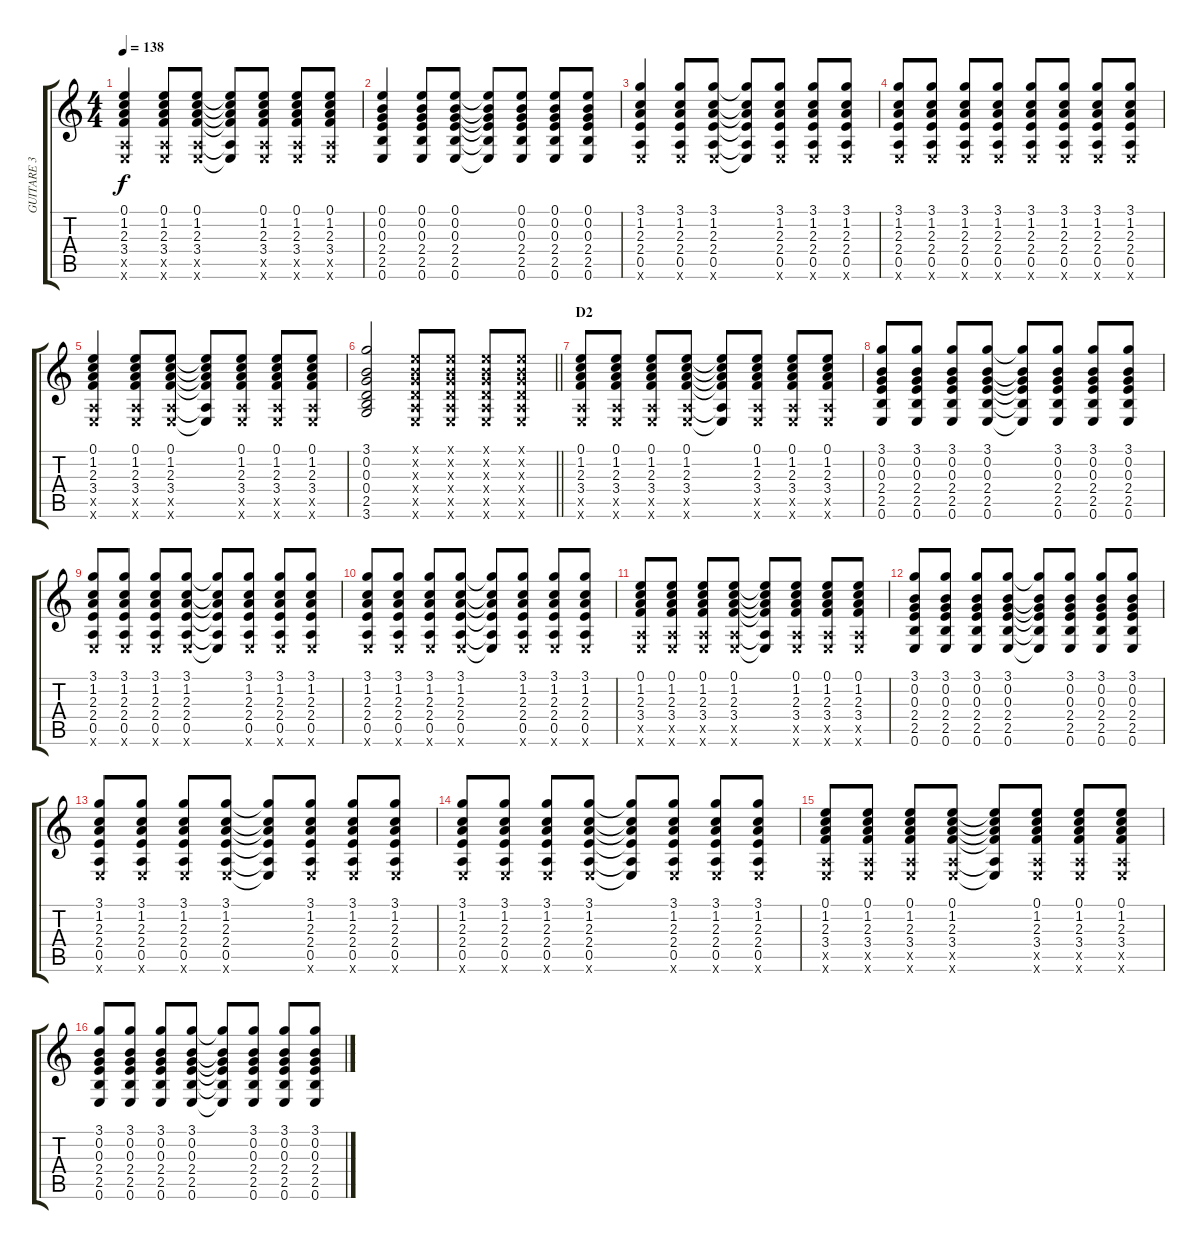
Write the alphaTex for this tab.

\track ("GUITARE 3" "GUITARE 3") {instrument acousticguitarsteel}
\staff {score tabs}
\tuning (E4 B3 G3 D3 A2 E2) {hide}
\ts (4 4)
\tempo 138
\clef g2
\ks c
(0.1 1.2 2.3 3.4 0.5{x} 0.6{x}).4{dy f} (0.1 1.2 2.3 3.4 0.5{x} 0.6{x}).8 (0.1 1.2 2.3 3.4 0.5{x} 0.6{x}).8 (0.1{t} 1.2{t} 2.3{t} 3.4{t} 0.5{t} 0.6{t}).8 (0.1 1.2 2.3 3.4 0.5{x} 0.6{x}).8 (0.1 1.2 2.3 3.4 0.5{x} 0.6{x}).8 (0.1 1.2 2.3 3.4 0.5{x} 0.6{x}).8 |
(0.1 0.2 0.3 2.4 2.5 0.6).4 (0.1 0.2 0.3 2.4 2.5 0.6).8 (0.1 0.2 0.3 2.4 2.5 0.6).8 (0.1{t} 0.2{t} 0.3{t} 2.4{t} 2.5{t} 0.6{t}).8 (0.1 0.2 0.3 2.4 2.5 0.6).8 (0.1 0.2 0.3 2.4 2.5 0.6).8 (0.1 0.2 0.3 2.4 2.5 0.6).8 |
(3.1 1.2 2.3 2.4 0.5 0.6{x}).4 (3.1 1.2 2.3 2.4 0.5 0.6{x}).8 (3.1 1.2 2.3 2.4 0.5 0.6{x}).8 (3.1{t} 1.2{t} 2.3{t} 2.4{t} 0.5{t} 0.6{t}).8 (3.1 1.2 2.3 2.4 0.5 0.6{x}).8 (3.1 1.2 2.3 2.4 0.5 0.6{x}).8 (3.1 1.2 2.3 2.4 0.5 0.6{x}).8 |
(3.1 1.2 2.3 2.4 0.5 0.6{x}).8 (3.1 1.2 2.3 2.4 0.5 0.6{x}).8 (3.1 1.2 2.3 2.4 0.5 0.6{x}).8 (3.1 1.2 2.3 2.4 0.5 0.6{x}).8 (3.1 1.2 2.3 2.4 0.5 0.6{x}).8 (3.1 1.2 2.3 2.4 0.5 0.6{x}).8 (3.1 1.2 2.3 2.4 0.5 0.6{x}).8 (3.1 1.2 2.3 2.4 0.5 0.6{x}).8 |
(0.1 1.2 2.3 3.4 0.5{x} 0.6{x}).4 (0.1 1.2 2.3 3.4 0.5{x} 0.6{x}).8 (0.1 1.2 2.3 3.4 0.5{x} 0.6{x}).8 (0.1{t} 1.2{t} 2.3{t} 3.4{t} 0.5{t} 0.6{t}).8 (0.1 1.2 2.3 3.4 0.5{x} 0.6{x}).8 (0.1 1.2 2.3 3.4 0.5{x} 0.6{x}).8 (0.1 1.2 2.3 3.4 0.5{x} 0.6{x}).8 |
\barLineRight lightlight
(3.1 0.2 0.3 0.4 2.5 3.6).2 (0.1{x} 0.2{x} 0.3{x} 0.4{x} 0.5{x} 0.6{x}).8 (0.1{x} 0.2{x} 0.3{x} 0.4{x} 0.5{x} 0.6{x}).8 (0.1{x} 0.2{x} 0.3{x} 0.4{x} 0.5{x} 0.6{x}).8 (0.1{x} 0.2{x} 0.3{x} 0.4{x} 0.5{x} 0.6{x}).8 |
\section ("" "D2")
(0.1 1.2 2.3 3.4 0.5{x} 0.6{x}).8{volume 10} (0.1 1.2 2.3 3.4 0.5{x} 0.6{x}).8 (0.1 1.2 2.3 3.4 0.5{x} 0.6{x}).8 (0.1 1.2 2.3 3.4 0.5{x} 0.6{x}).8 (0.1{t} 1.2{t} 2.3{t} 3.4{t} 0.5{t} 0.6{t}).8 (0.1 1.2 2.3 3.4 0.5{x} 0.6{x}).8 (0.1 1.2 2.3 3.4 0.5{x} 0.6{x}).8 (0.1 1.2 2.3 3.4 0.5{x} 0.6{x}).8 |
(3.1 0.2 0.3 2.4 2.5 0.6).8 (3.1 0.2 0.3 2.4 2.5 0.6).8 (3.1 0.2 0.3 2.4 2.5 0.6).8 (3.1 0.2 0.3 2.4 2.5 0.6).8 (3.1{t} 0.2{t} 0.3{t} 2.4{t} 2.5{t} 0.6{t}).8 (3.1 0.2 0.3 2.4 2.5 0.6).8 (3.1 0.2 0.3 2.4 2.5 0.6).8 (3.1 0.2 0.3 2.4 2.5 0.6).8 |
(3.1 1.2 2.3 2.4 0.5 0.6{x}).8 (3.1 1.2 2.3 2.4 0.5 0.6{x}).8 (3.1 1.2 2.3 2.4 0.5 0.6{x}).8 (3.1 1.2 2.3 2.4 0.5 0.6{x}).8 (3.1{t} 1.2{t} 2.3{t} 2.4{t} 0.5{t} 0.6{t}).8 (3.1 1.2 2.3 2.4 0.5 0.6{x}).8 (3.1 1.2 2.3 2.4 0.5 0.6{x}).8 (3.1 1.2 2.3 2.4 0.5 0.6{x}).8 |
(3.1 1.2 2.3 2.4 0.5 0.6{x}).8 (3.1 1.2 2.3 2.4 0.5 0.6{x}).8 (3.1 1.2 2.3 2.4 0.5 0.6{x}).8 (3.1 1.2 2.3 2.4 0.5 0.6{x}).8 (3.1{t} 1.2{t} 2.3{t} 2.4{t} 0.5{t} 0.6{t}).8 (3.1 1.2 2.3 2.4 0.5 0.6{x}).8 (3.1 1.2 2.3 2.4 0.5 0.6{x}).8 (3.1 1.2 2.3 2.4 0.5 0.6{x}).8 |
(0.1 1.2 2.3 3.4 0.5{x} 0.6{x}).8 (0.1 1.2 2.3 3.4 0.5{x} 0.6{x}).8 (0.1 1.2 2.3 3.4 0.5{x} 0.6{x}).8 (0.1 1.2 2.3 3.4 0.5{x} 0.6{x}).8 (0.1{t} 1.2{t} 2.3{t} 3.4{t} 0.5{t} 0.6{t}).8 (0.1 1.2 2.3 3.4 0.5{x} 0.6{x}).8 (0.1 1.2 2.3 3.4 0.5{x} 0.6{x}).8 (0.1 1.2 2.3 3.4 0.5{x} 0.6{x}).8 |
(3.1 0.2 0.3 2.4 2.5 0.6).8 (3.1 0.2 0.3 2.4 2.5 0.6).8 (3.1 0.2 0.3 2.4 2.5 0.6).8 (3.1 0.2 0.3 2.4 2.5 0.6).8 (3.1{t} 0.2{t} 0.3{t} 2.4{t} 2.5{t} 0.6{t}).8 (3.1 0.2 0.3 2.4 2.5 0.6).8 (3.1 0.2 0.3 2.4 2.5 0.6).8 (3.1 0.2 0.3 2.4 2.5 0.6).8 |
(3.1 1.2 2.3 2.4 0.5 0.6{x}).8 (3.1 1.2 2.3 2.4 0.5 0.6{x}).8 (3.1 1.2 2.3 2.4 0.5 0.6{x}).8 (3.1 1.2 2.3 2.4 0.5 0.6{x}).8 (3.1{t} 1.2{t} 2.3{t} 2.4{t} 0.5{t} 0.6{t}).8 (3.1 1.2 2.3 2.4 0.5 0.6{x}).8 (3.1 1.2 2.3 2.4 0.5 0.6{x}).8 (3.1 1.2 2.3 2.4 0.5 0.6{x}).8 |
(3.1 1.2 2.3 2.4 0.5 0.6{x}).8{volume 8} (3.1 1.2 2.3 2.4 0.5 0.6{x}).8 (3.1 1.2 2.3 2.4 0.5 0.6{x}).8 (3.1 1.2 2.3 2.4 0.5 0.6{x}).8 (3.1{t} 1.2{t} 2.3{t} 2.4{t} 0.5{t} 0.6{t}).8 (3.1 1.2 2.3 2.4 0.5 0.6{x}).8 (3.1 1.2 2.3 2.4 0.5 0.6{x}).8 (3.1 1.2 2.3 2.4 0.5 0.6{x}).8 |
(0.1 1.2 2.3 3.4 0.5{x} 0.6{x}).8 (0.1 1.2 2.3 3.4 0.5{x} 0.6{x}).8 (0.1 1.2 2.3 3.4 0.5{x} 0.6{x}).8 (0.1 1.2 2.3 3.4 0.5{x} 0.6{x}).8 (0.1{t} 1.2{t} 2.3{t} 3.4{t} 0.5{t} 0.6{t}).8 (0.1 1.2 2.3 3.4 0.5{x} 0.6{x}).8 (0.1 1.2 2.3 3.4 0.5{x} 0.6{x}).8 (0.1 1.2 2.3 3.4 0.5{x} 0.6{x}).8 |
(3.1 0.2 0.3 2.4 2.5 0.6).8 (3.1 0.2 0.3 2.4 2.5 0.6).8 (3.1 0.2 0.3 2.4 2.5 0.6).8 (3.1 0.2 0.3 2.4 2.5 0.6).8 (3.1{t} 0.2{t} 0.3{t} 2.4{t} 2.5{t} 0.6{t}).8 (3.1 0.2 0.3 2.4 2.5 0.6).8 (3.1 0.2 0.3 2.4 2.5 0.6).8 (3.1 0.2 0.3 2.4 2.5 0.6).8
